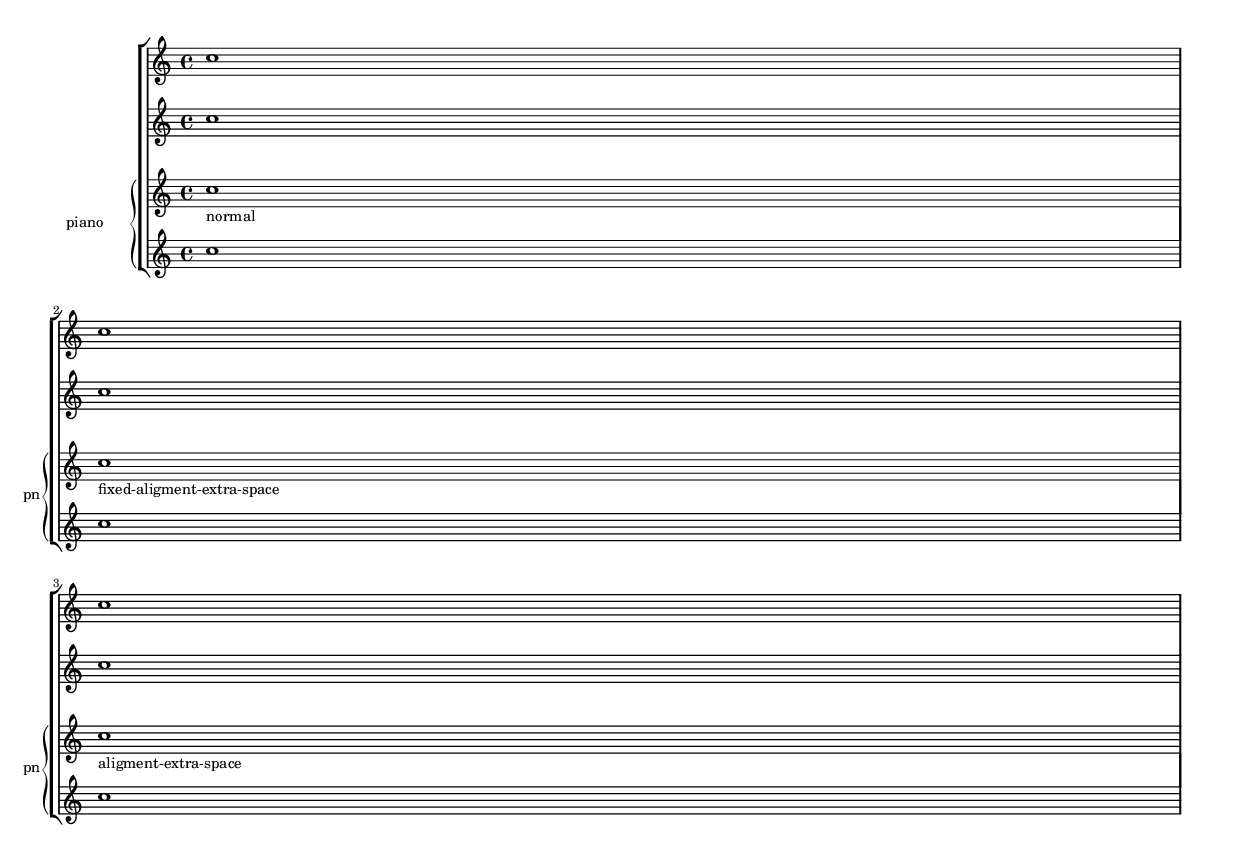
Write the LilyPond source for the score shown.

\version "2.10.12"

\header { texidoc = "
By setting properties in @{NonMusicalPaperColumn@}, vertical spacing of alignments can be adjusted per system.

By setting @{alignment-extra-space@} or @{fixed-alignment-extra-space@} an individual system may be stretched vertically.

For technical reasons, @{overrideProperty@} has to be used for setting properties on individual object. @{override@} in a @{\context@} block may still be used for global overrides
" }

#(set-global-staff-size 13)

\relative c''
\new StaffGroup <<
  \new Staff {
    c1\break 
    c\break 
    c\break
  }
  \new Staff { 
    c1 c c 
  }
  \new PianoStaff <<
    \new Voice  {
      \set PianoStaff.instrumentName = #"piano"
      \set PianoStaff.shortInstrumentName = #"pn"
      c1_"normal"
      
      \overrideProperty
        #"Score.NonMusicalPaperColumn"
        #'line-break-system-details
        #'((fixed-alignment-extra-space . 15))
      c_"fixed-aligment-extra-space"

      \overrideProperty
        #"Score.NonMusicalPaperColumn"
        #'line-break-system-details
        #'((alignment-extra-space . 15))
      c_"aligment-extra-space"
    }
    { c1 c c }
  >>
>>


